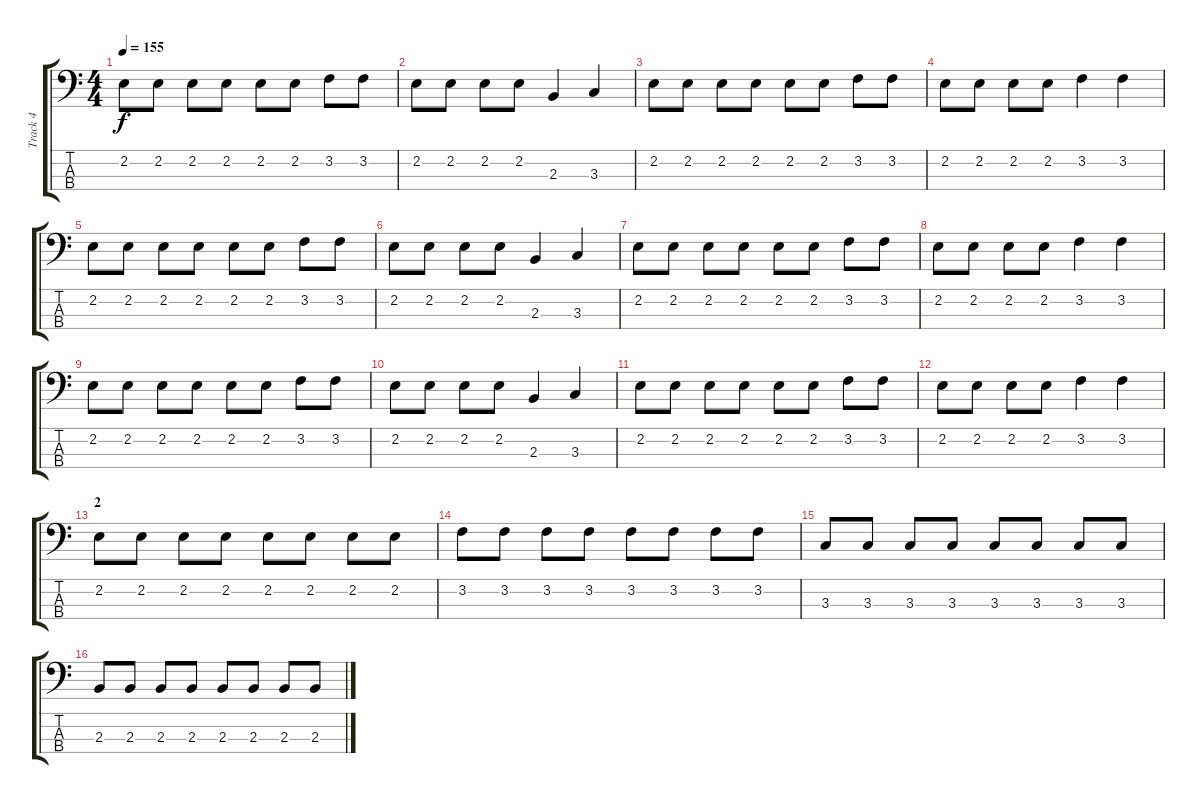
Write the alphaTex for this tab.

\track ("Track 4" "Track 4") {instrument electricbasspick}
\staff {score tabs}
\tuning (G2 D2 A1 E1) {hide}
\ts (4 4)
\tempo 155
\clef f4
\ks c
2.2.8{dy f} 2.2.8 2.2.8 2.2.8 2.2.8 2.2.8 3.2.8 3.2.8 |
2.2.8 2.2.8 2.2.8 2.2.8 2.3.4 3.3.4 |
2.2.8 2.2.8 2.2.8 2.2.8 2.2.8 2.2.8 3.2.8 3.2.8 |
2.2.8 2.2.8 2.2.8 2.2.8 3.2.4 3.2.4 |
2.2.8 2.2.8 2.2.8 2.2.8 2.2.8 2.2.8 3.2.8 3.2.8 |
2.2.8 2.2.8 2.2.8 2.2.8 2.3.4 3.3.4 |
2.2.8 2.2.8 2.2.8 2.2.8 2.2.8 2.2.8 3.2.8 3.2.8 |
2.2.8 2.2.8 2.2.8 2.2.8 3.2.4 3.2.4 |
2.2.8 2.2.8 2.2.8 2.2.8 2.2.8 2.2.8 3.2.8 3.2.8 |
2.2.8 2.2.8 2.2.8 2.2.8 2.3.4 3.3.4 |
2.2.8 2.2.8 2.2.8 2.2.8 2.2.8 2.2.8 3.2.8 3.2.8 |
2.2.8 2.2.8 2.2.8 2.2.8 3.2.4 3.2.4 |
\section ("" "2")
2.2.8 2.2.8 2.2.8 2.2.8 2.2.8 2.2.8 2.2.8 2.2.8 |
3.2.8 3.2.8 3.2.8 3.2.8 3.2.8 3.2.8 3.2.8 3.2.8 |
3.3.8 3.3.8 3.3.8 3.3.8 3.3.8 3.3.8 3.3.8 3.3.8 |
2.3.8 2.3.8 2.3.8 2.3.8 2.3.8 2.3.8 2.3.8 2.3.8
